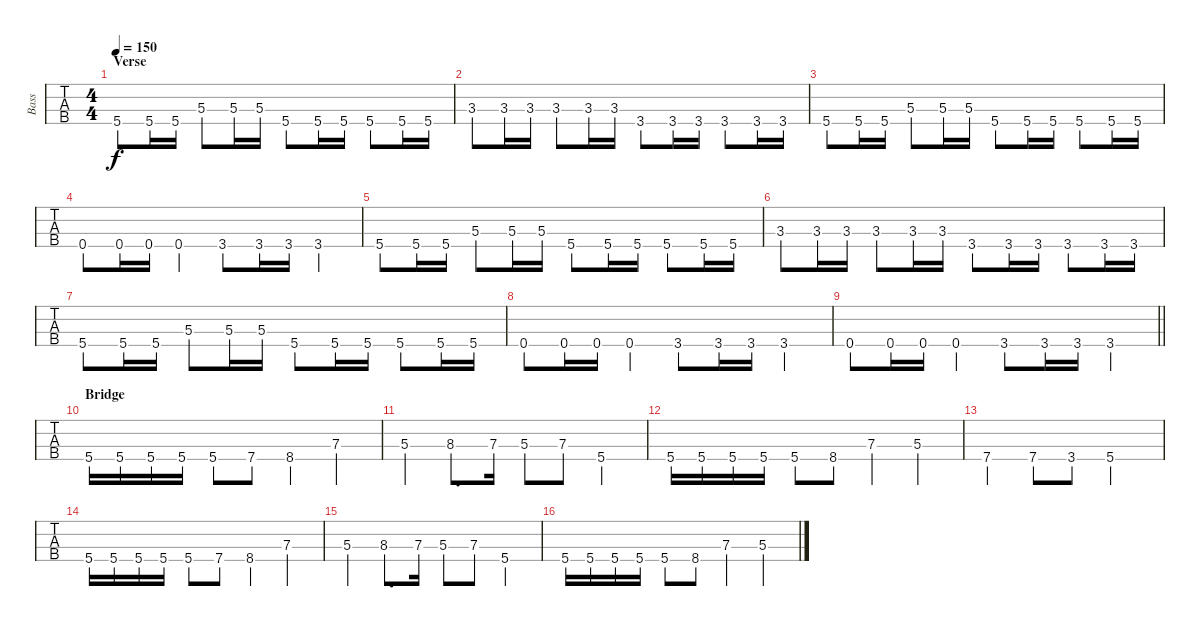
\track ("Bass" "Bass") {instrument synthbass2}
\staff {tabs}
\tuning (F2 C2 G1 D1) {hide}
\ts (4 4)
\section ("" "Verse")
\tempo 150
\clef f4
\ks c
5.4.8{dy f} 5.4.16 5.4.16 5.3.8 5.3.16 5.3.16 5.4.8 5.4.16 5.4.16 5.4.8 5.4.16 5.4.16 |
3.3.8 3.3.16 3.3.16 3.3.8 3.3.16 3.3.16 3.4.8 3.4.16 3.4.16 3.4.8 3.4.16 3.4.16 |
5.4.8 5.4.16 5.4.16 5.3.8 5.3.16 5.3.16 5.4.8 5.4.16 5.4.16 5.4.8 5.4.16 5.4.16 |
0.4.8 0.4.16 0.4.16 0.4.4 3.4.8 3.4.16 3.4.16 3.4.4 |
5.4.8 5.4.16 5.4.16 5.3.8 5.3.16 5.3.16 5.4.8 5.4.16 5.4.16 5.4.8 5.4.16 5.4.16 |
3.3.8 3.3.16 3.3.16 3.3.8 3.3.16 3.3.16 3.4.8 3.4.16 3.4.16 3.4.8 3.4.16 3.4.16 |
5.4.8 5.4.16 5.4.16 5.3.8 5.3.16 5.3.16 5.4.8 5.4.16 5.4.16 5.4.8 5.4.16 5.4.16 |
0.4.8 0.4.16 0.4.16 0.4.4 3.4.8 3.4.16 3.4.16 3.4.4 |
\barLineRight lightlight
0.4.8 0.4.16 0.4.16 0.4.4 3.4.8 3.4.16 3.4.16 3.4.4 |
\section ("" "Bridge")
5.4.16 5.4.16 5.4.16 5.4.16 5.4.8 7.4.8 8.4.4 7.3.4 |
5.3.4 8.3.8{d} 7.3.16 5.3.8 7.3.8 5.4.4 |
5.4.16 5.4.16 5.4.16 5.4.16 5.4.8 8.4.8 7.3.4 5.3.4 |
7.4.4 7.4.8 3.4.8 5.4.2 |
5.4.16 5.4.16 5.4.16 5.4.16 5.4.8 7.4.8 8.4.4 7.3.4 |
5.3.4 8.3.8{d} 7.3.16 5.3.8 7.3.8 5.4.4 |
5.4.16 5.4.16 5.4.16 5.4.16 5.4.8 8.4.8 7.3.4 5.3.4
